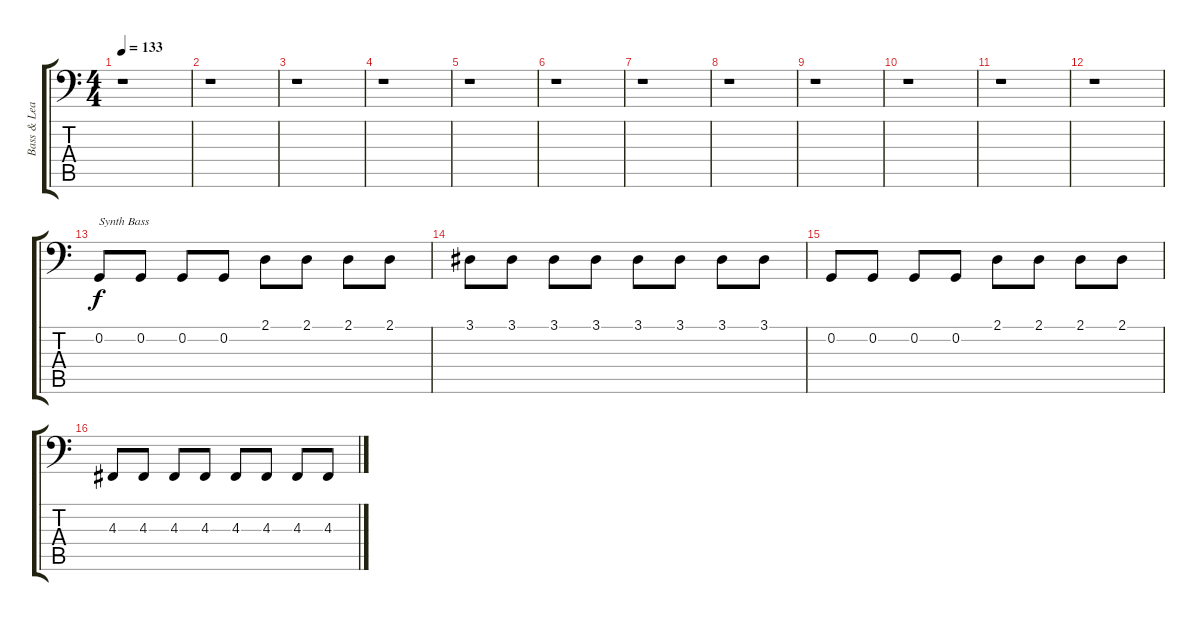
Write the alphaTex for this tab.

\track ("Bass & Lead (Darkwave Part)" "Bass & Lea") {instrument lead8bassandlead}
\staff {score tabs}
\tuning (C3 G2 D2 A1 E1 B0) {hide}
\ts (4 4)
\tempo 133
\clef f4
\ks c
r.1{dy f} |
r.1 |
r.1 |
r.1 |
r.1 |
r.1 |
r.1 |
r.1 |
r.1 |
r.1 |
r.1 |
r.1 |
0.2.8{txt "Synth Bass" instrument synthbass1} 0.2.8 0.2.8 0.2.8 2.1.8 2.1.8 2.1.8 2.1.8 |
3.1.8 3.1.8 3.1.8 3.1.8 3.1.8 3.1.8 3.1.8 3.1.8 |
0.2.8 0.2.8 0.2.8 0.2.8 2.1.8 2.1.8 2.1.8 2.1.8 |
4.3.8 4.3.8 4.3.8 4.3.8 4.3.8 4.3.8 4.3.8 4.3.8
